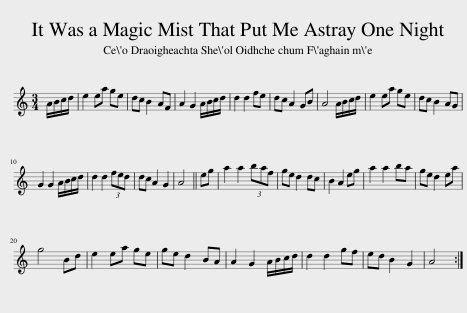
X:1
L:1/8
M:3/4
I:linebreak $
K:C
V:1 treble
V:1
 A/B/c/d/ | e2 ea ge | dc B2 AF | A2 G2 A/B/c/d/ | d2 d2 fe | %5
 dc A2 GB | A4 A/B/c/d/ | e2 ea ge | dc B2 AG |$ G2 G2 A/B/c/d/ | %10
 d2 d2 (3fed | dc A2 G2 | A4 || eg | a2 a2 (3baf | %15
 ge d2 dc | B2 A2 eg | a2 a2 ba | ge d2 ea |$ g4 Bd | %20
 e2 ea ge | ge d2 BA | A2 G2 A/B/c/d/ | d2 d2 gf | ed B2 G2 | %25
 A4 :| %26
